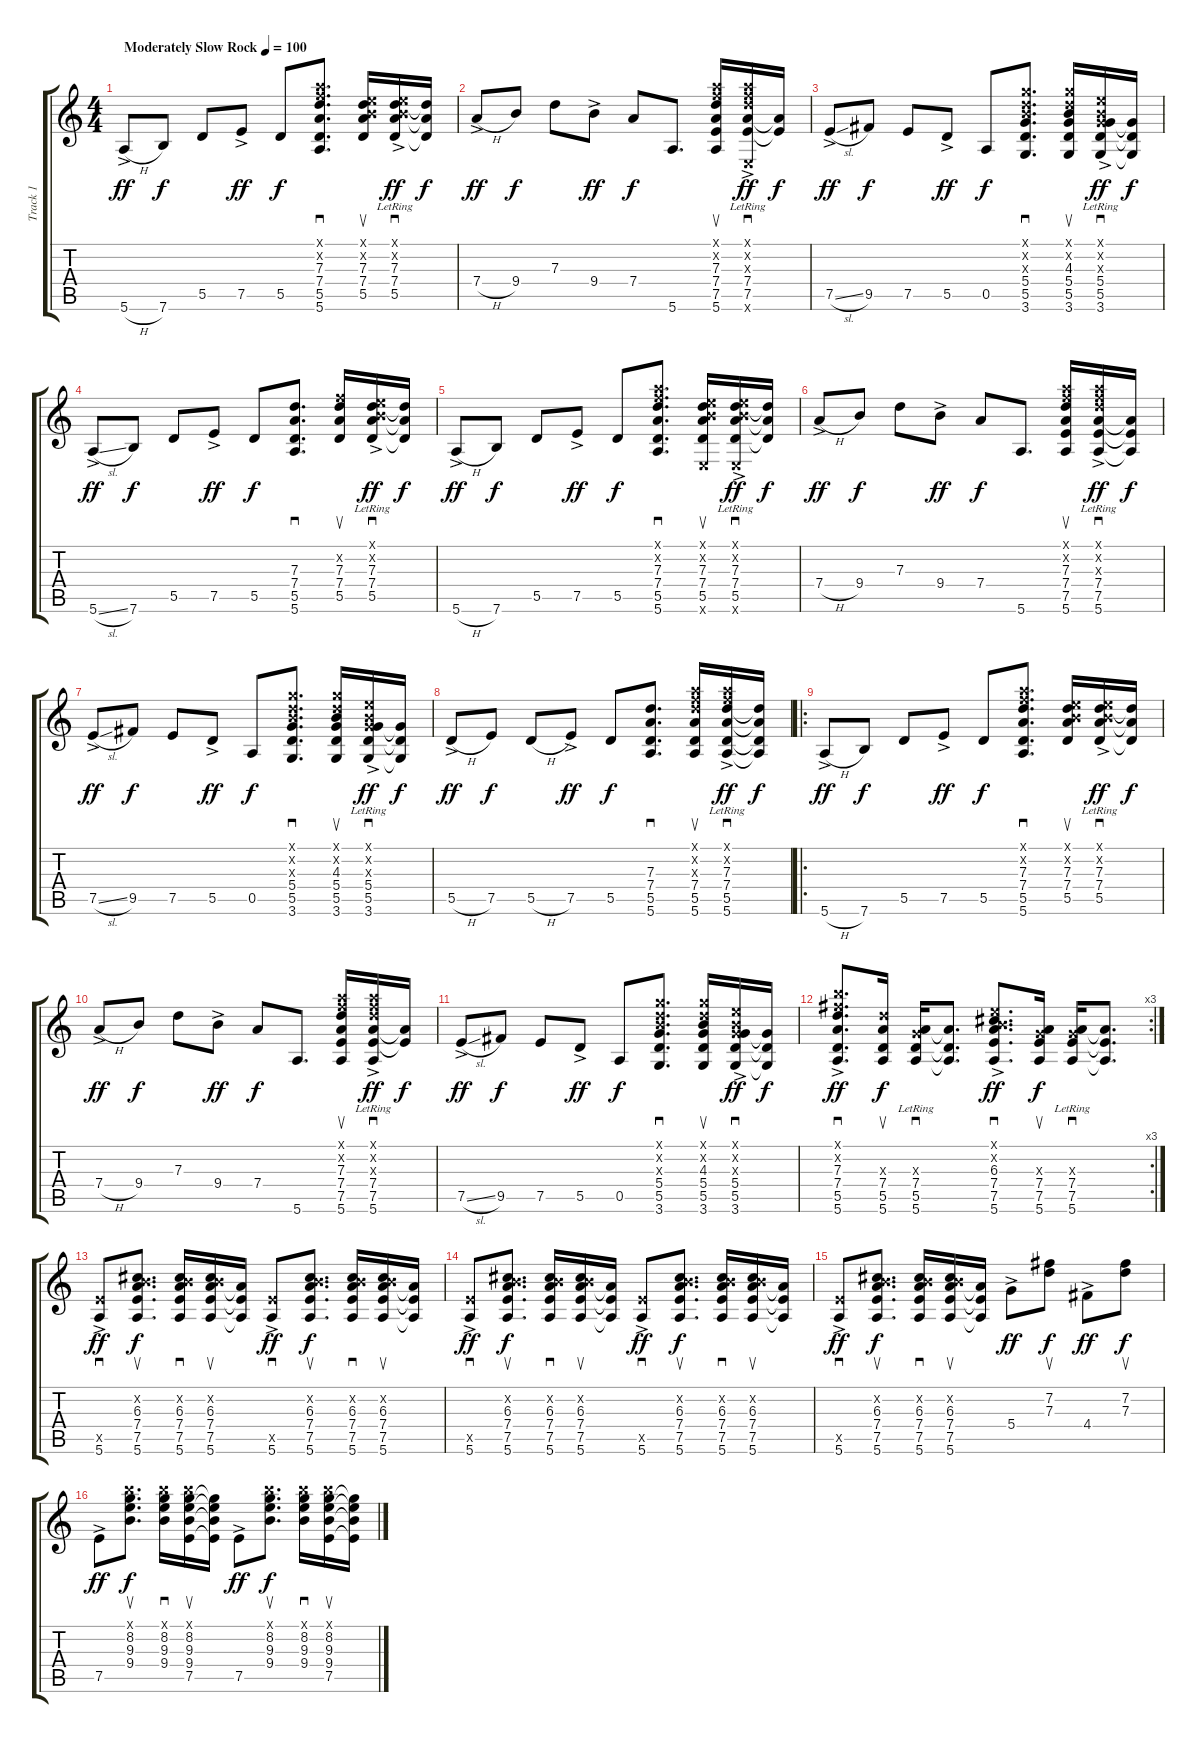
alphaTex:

\track ("Track 1" "Track 1") {instrument acousticguitarsteel}
\staff {score tabs}
\tuning (E4 B3 G3 D3 A2 E2) {hide}
\ts (4 4)
\tempo (100 "Moderately Slow Rock")
\clef g2
\ks c
5.6{h ac}.8{dy ff instrument acousticguitarsteel} 7.6.8{dy f} 5.5.8 7.5{ac}.8{dy ff} 5.5.8{dy f} (5.1{x} 6.2{x} 7.3 7.4 5.5 5.6).8{d sd} (0.1{x} 0.2{x} 7.3 7.4 5.5).16{su} (0.1{ac x} 0.2{ac x} 7.3{ac lr} 7.4{ac lr} 5.5{ac lr}).16{sd dy ff} (7.3{t} 7.4{t} 5.5{t}).16{dy f} |
7.4{h ac}.8{dy ff} 9.4.8{dy f} 7.3.8 9.4{ac}.8{dy ff} 7.4.8{dy f} 5.6.8{d} (5.1{x} 6.2{x} 7.3 7.4 7.5 5.6).16{su} (5.1{ac x} 6.2{ac x} 7.3{ac x} 7.4{ac lr} 7.5{ac lr} 0.6{ac x}).16{sd dy ff} (7.4{t} 7.5{t}).16{dy f} |
7.5{sl ac}.8{dy ff} 9.5.8{dy f} 7.5.8 5.5{ac}.8{dy ff} 0.5.8{dy f} (3.1{x} 3.2{x} 4.3{x} 5.4 5.5 3.6).8{d sd} (3.1{x} 3.2{x} 4.3 5.4 5.5 3.6).16{su} (0.1{ac x} 0.2{ac x} 0.3{ac x} 5.4{ac lr} 5.5{ac lr} 3.6{ac lr}).16{sd dy ff} (5.4{t} 5.5{t} 3.6{t}).16{dy f} |
5.6{sl ac}.8{dy ff} 7.6.8{dy f} 5.5.8 7.5{ac}.8{dy ff} 5.5.8{dy f} (7.3 7.4 5.5 5.6).8{d sd} (6.2{x} 7.3 7.4 5.5).16{su} (0.1{ac x} 0.2{ac x} 7.3{ac lr} 7.4{ac lr} 5.5{ac lr}).16{sd dy ff} (7.3{t} 7.4{t} 5.5{t}).16{dy f} |
5.6{h ac}.8{dy ff} 7.6.8{dy f} 5.5.8 7.5{ac}.8{dy ff} 5.5.8{dy f} (5.1{x} 6.2{x} 7.3 7.4 5.5 5.6).8{d sd} (0.1{x} 0.2{x} 7.3 7.4 5.5 0.6{x}).16{su} (0.1{ac x} 0.2{ac x} 7.3{ac lr} 7.4{ac lr} 5.5{ac lr} 0.6{ac x}).16{sd dy ff} (7.3{t} 7.4{t} 5.5{t}).16{dy f} |
7.4{h ac}.8{dy ff} 9.4.8{dy f} 7.3.8 9.4{ac}.8{dy ff} 7.4.8{dy f} 5.6.8{d} (5.1{x} 6.2{x} 7.3 7.4 7.5 5.6).16{su} (5.1{ac x} 6.2{ac x} 7.3{ac x} 7.4{ac lr} 7.5{ac lr} 5.6{ac lr}).16{sd dy ff} (7.4{t} 7.5{t} 5.6{t}).16{dy f} |
7.5{sl ac}.8{dy ff} 9.5.8{dy f} 7.5.8 5.5{ac}.8{dy ff} 0.5.8{dy f} (3.1{x} 3.2{x} 4.3{x} 5.4 5.5 3.6).8{d sd} (3.1{x} 3.2{x} 4.3 5.4 5.5 3.6).16{su} (0.1{ac x} 0.2{ac x} 0.3{ac x} 5.4{ac lr} 5.5{ac lr} 3.6{ac lr}).16{sd dy ff} (5.4{t} 5.5{t} 3.6{t}).16{dy f} |
5.5{h ac}.8{dy ff} 7.5.8{dy f} 5.5{h}.8 7.5{ac}.8{dy ff} 5.5.8{dy f} (7.3 7.4 5.5 5.6).8{d sd} (5.1{x} 6.2{x} 7.3{x} 7.4 5.5 5.6).16{su} (5.1{ac x} 6.2{ac x} 7.3{ac lr} 7.4{ac lr} 5.5{ac lr} 5.6{ac lr}).16{sd dy ff} (7.3{t} 7.4{t} 5.5{t} 5.6{t}).16{dy f} |
\ro
5.6{h ac}.8{dy ff} 7.6.8{dy f} 5.5.8 7.5{ac}.8{dy ff} 5.5.8{dy f} (5.1{x} 6.2{x} 7.3 7.4 5.5 5.6).8{d sd} (0.1{x} 0.2{x} 7.3 7.4 5.5).16{su} (0.1{ac x} 0.2{ac x} 7.3{ac lr} 7.4{ac lr} 5.5{ac lr}).16{sd dy ff} (7.3{t} 7.4{t} 5.5{t}).16{dy f} |
7.4{h ac}.8{dy ff} 9.4.8{dy f} 7.3.8 9.4{ac}.8{dy ff} 7.4.8{dy f} 5.6.8{d} (5.1{x} 6.2{x} 7.3 7.4 7.5 5.6).16{su} (5.1{ac x} 6.2{ac x} 7.3{ac x} 7.4{ac lr} 7.5{ac lr} 5.6{ac lr}).16{sd dy ff} (7.4{t} 7.5{t}).16{dy f} |
7.5{sl ac}.8{dy ff} 9.5.8{dy f} 7.5.8 5.5{ac}.8{dy ff} 0.5.8{dy f} (3.1{x} 3.2{x} 4.3{x} 5.4 5.5 3.6).8{d sd} (3.1{x} 3.2{x} 4.3 5.4 5.5 3.6).16{su} (0.1{ac x} 0.2{ac x} 0.3{ac x} 5.4{ac} 5.5{ac} 3.6{ac}).16{sd dy ff} (5.4{t} 5.5{t} 3.6{t}).16{dy f} |
\rc 3
(7.1{ac x} 7.2{ac x} 7.3{ac} 7.4{ac} 5.5{ac} 5.6{ac}).8{d sd dy ff} (7.3{x} 7.4 5.5 5.6).16{su dy f} (0.3{x} 7.4{lr} 5.5{lr} 5.6{lr}).16{sd} (7.4{t} 5.5{t} 5.6{t}).8{d} (0.1{ac x} 0.2{ac x} 6.3{ac} 7.4{ac} 7.5{ac} 5.6{ac}).8{d sd dy ff} (0.3{x} 7.4 7.5 5.6).16{su dy f} (0.3{x} 7.4{lr} 7.5{lr} 5.6{lr}).16{sd} (7.4{t} 7.5{t} 5.6{t}).8{d} |
(7.5{x} 5.6{ac}).8{sd dy ff} (0.2{x} 6.3 7.4 7.5 5.6).8{d su dy f} (0.2{x} 6.3 7.4 7.5 5.6).16{sd} (0.2{x} 6.3 7.4 7.5 5.6).16{su} (7.4{t} 7.5{t} 5.6{t}).16 (7.5{x} 5.6{ac}).8{sd dy ff} (0.2{x} 6.3 7.4 7.5 5.6).8{d su dy f} (0.2{x} 6.3 7.4 7.5 5.6).16{sd} (0.2{x} 6.3 7.4 7.5 5.6).16{su} (7.4{t} 7.5{t} 5.6{t}).16 |
(7.5{x} 5.6{ac}).8{sd dy ff} (0.2{x} 6.3 7.4 7.5 5.6).8{d su dy f} (0.2{x} 6.3 7.4 7.5 5.6).16{sd} (0.2{x} 6.3 7.4 7.5 5.6).16{su} (7.4{t} 7.5{t} 5.6{t}).16 (7.5{x} 5.6{ac}).8{sd dy ff} (0.2{x} 6.3 7.4 7.5 5.6).8{d su dy f} (0.2{x} 6.3 7.4 7.5 5.6).16{sd} (0.2{x} 6.3 7.4 7.5 5.6).16{su} (7.4{t} 7.5{t} 5.6{t}).16 |
(7.5{x} 5.6{ac}).8{sd dy ff} (0.2{x} 6.3 7.4 7.5 5.6).8{d su dy f} (0.2{x} 6.3 7.4 7.5 5.6).16{sd} (0.2{x} 6.3 7.4 7.5 5.6).16{su} (7.4{t} 7.5{t} 5.6{t}).16 5.4{ac}.8{dy ff} (7.2 7.3).8{su dy f} 4.4{ac}.8{dy ff} (7.2 7.3).8{su dy f} |
7.5{ac}.8{dy ff} (7.1{x} 8.2 9.3 9.4).8{d su dy f} (7.1{x} 8.2 9.3 9.4).16{sd} (7.1{x} 8.2 9.3 9.4 7.5).16{su} (8.2{t} 9.3{t} 9.4{t} 7.5{t}).16 7.5{ac}.8{dy ff} (7.1{x} 8.2 9.3 9.4).8{d su dy f} (7.1{x} 8.2 9.3 9.4).16{sd} (7.1{x} 8.2 9.3 9.4 7.5).16{su} (8.2{t} 9.3{t} 9.4{t} 7.5{t}).16
